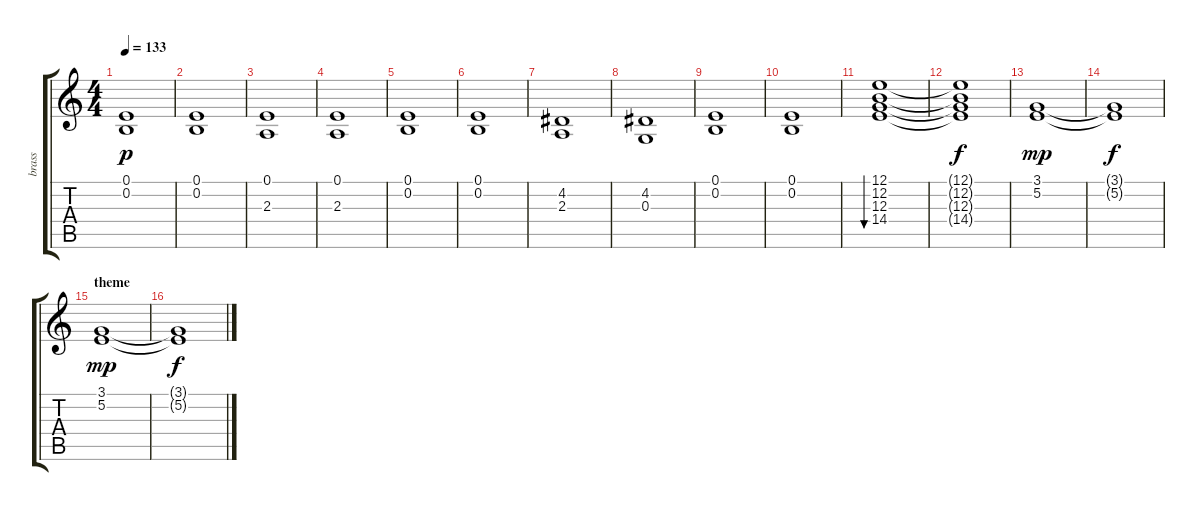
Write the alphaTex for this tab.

\track ("brass" "brass") {instrument trumpet}
\staff {score tabs}
\tuning (E4 B3 G3 D3 A2 E2) {hide}
\ts (4 4)
\tempo 133
\clef g2
\ks c
(0.1 0.2).1{dy p} |
(0.1 0.2).1 |
(0.1 2.3).1 |
(0.1 2.3).1 |
(0.1 0.2).1 |
(0.1 0.2).1 |
(4.2 2.3).1 |
(4.2 0.3).1 |
(0.1 0.2).1 |
(0.1 0.2).1 |
(12.1 12.2 12.3 14.4).1{bu 480} |
(12.1{t} 12.2{t} 12.3{t} 14.4{t}).1{dy f} |
(3.1 5.2).1{dy mp} |
(3.1{t} 5.2{t}).1{dy f} |
\section ("" "theme")
(3.1 5.2).1{dy mp} |
(3.1{t} 5.2{t}).1{dy f}
